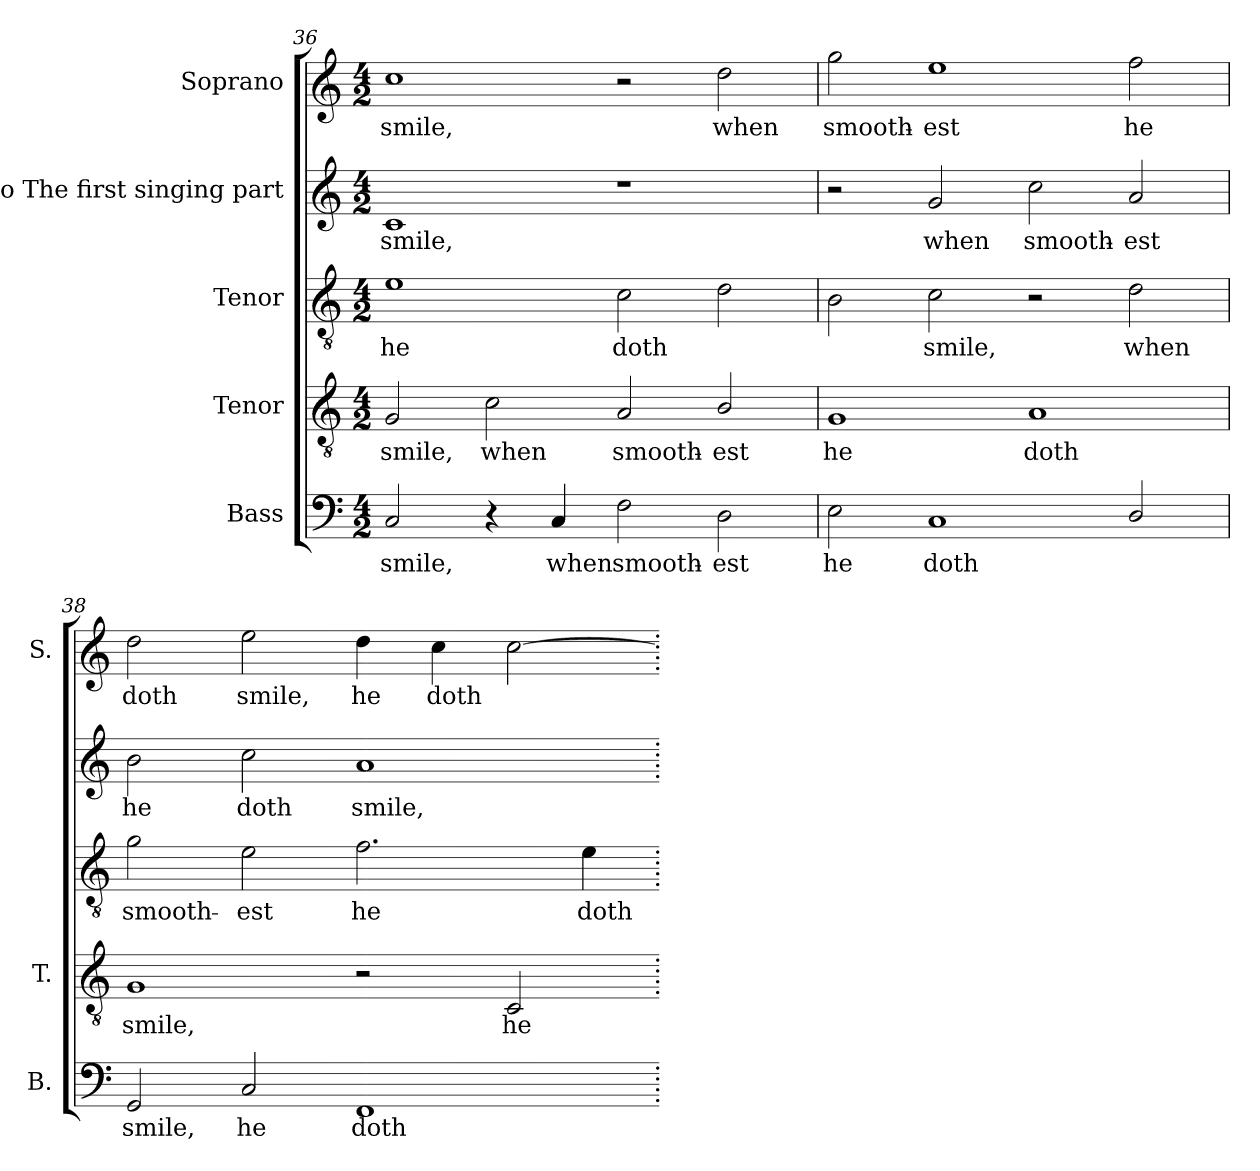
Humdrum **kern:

**kern	**text	**kern	**text	**kern	**text	**kern	**text	**kern	**text
*part5	*part5	*part4	*part4	*part3	*part3	*part2	*part2	*part1	*part1
*staff5	*staff5	*staff4	*staff4	*staff3	*staff3	*staff2	*staff2	*staff1	*staff1
*I"Bass	*	*I"Tenor	*	*I"Tenor	*	*I"Alto The first singing part	*	*I"Soprano	*
*I'B.	*	*I'T.	*	*	*	*	*	*I'S.	*
!!LO:PB:g=z
*clefF4	*	*clefGv2	*	*clefGv2	*	*clefG2	*	*clefG2	*
*	*	*ITrd7c12	*	*ITrd7c12	*	*ITrd7c12	*	*	*
*k[]	*	*k[]	*	*k[]	*	*k[]	*	*k[]	*
*C:	*	*C:	*	*C:	*	*C:	*	*C:	*
*M4/2	*	*M4/2	*	*M4/2	*	*M4/2	*	*M4/2	*
=36	=36	=36	=36	=36	=36	=36	=36	=36	=36
!	!LO:LY:b:color=#000000	!	!	!	!	!	!	!	!
!	!	!	!LO:LY:b:color=#000000	!	!	!	!	!	!
!	!	!	!	!	!LO:LY:b:color=#000000	!	!	!	!
!	!	!	!	!	!	!	!LO:LY:b:color=#000000	!	!
!	!	!	!	!	!	!	!	!	!LO:LY:b:color=#000000
2Ci/	smile,	2GGi/	smile,	1Ei	he	1Ci	smile,	1cci	smile,
!	!	!	!LO:LY:b:color=#000000	!	!	!	!	!	!
4r	.	2Ci\	when	.	.	.	.	.	.
!	!LO:LY:b:color=#000000	!	!	!	!	!	!	!	!
4Ci/	when	.	.	.	.	.	.	.	.
!	!LO:LY:b:color=#000000	!	!	!	!	!	!	!	!
!	!	!	!LO:LY:b:color=#000000	!	!	!	!	!	!
!	!	!	!	!	!LO:LY:b:color=#000000	!	!	!	!
2Fi\	smooth-	2AAi/	smooth-	2Ci\	doth	1r	.	2r	.
!	!LO:LY:b:color=#000000	!	!	!	!	!	!	!	!
!	!	!	!LO:LY:b:color=#000000	!	!	!	!	!	!
!	!	!	!	!	!	!	!	!	!LO:LY:b:color=#000000
2Di\	-est	2BBi/	-est	2Di\	.	.	.	2ddi\	when
=37	=37	=37	=37	=37	=37	=37	=37	=37	=37
!	!LO:LY:b:color=#000000	!	!	!	!	!	!	!	!
!	!	!	!LO:LY:b:color=#000000	!	!	!	!	!	!
!	!	!	!	!	!	!	!	!	!LO:LY:b:color=#000000
2Ei\	he	1GGi	he	2BBi\	.	2r	.	2ggi\	smooth-
!	!LO:LY:b:color=#000000	!	!	!	!	!	!	!	!
!	!	!	!	!	!LO:LY:b:color=#000000	!	!	!	!
!	!	!	!	!	!	!	!LO:LY:b:color=#000000	!	!
!	!	!	!	!	!	!	!	!	!LO:LY:b:color=#000000
1Ci	doth	.	.	2Ci\	smile,	2Gi/	when	1eei	-est
!	!	!	!LO:LY:b:color=#000000	!	!	!	!	!	!
!	!	!	!	!	!	!	!LO:LY:b:color=#000000	!	!
.	.	1AAi	doth	2r	.	2ci\	smooth-	.	.
!	!	!	!	!	!LO:LY:b:color=#000000	!	!	!	!
!	!	!	!	!	!	!	!LO:LY:b:color=#000000	!	!
!	!	!	!	!	!	!	!	!	!LO:LY:b:color=#000000
2Di/	.	.	.	2Di\	when	2Ai/	-est	2ffi\	he
=38	=38	=38	=38	=38	=38	=38	=38	=38	=38
!	!LO:LY:b:color=#000000	!	!	!	!	!	!	!	!
!	!	!	!LO:LY:b:color=#000000	!	!	!	!	!	!
!	!	!	!	!	!LO:LY:b:color=#000000	!	!	!	!
!	!	!	!	!	!	!	!LO:LY:b:color=#000000	!	!
!	!	!	!	!	!	!	!	!	!LO:LY:b:color=#000000
2GGi/	smile,	1GGi	smile,	2Gi\	smooth-	2Bi\	he	2ddi\	doth
!	!LO:LY:b:color=#000000	!	!	!	!	!	!	!	!
!	!	!	!	!	!LO:LY:b:color=#000000	!	!	!	!
!	!	!	!	!	!	!	!LO:LY:b:color=#000000	!	!
!	!	!	!	!	!	!	!	!	!LO:LY:b:color=#000000
2Ci/	he	.	.	2Ei\	-est	2ci\	doth	2eei\	smile,
!	!LO:LY:b:color=#000000	!	!	!	!	!	!	!	!
!	!	!	!	!	!LO:LY:b:color=#000000	!	!	!	!
!	!	!	!	!	!	!	!LO:LY:b:color=#000000	!	!
!	!	!	!	!	!	!	!	!	!LO:LY:b:color=#000000
1FFi	doth	2r	.	2.Fi\	he	1Ai	smile,	4ddi\	he
!	!	!	!	!	!	!	!	!	!LO:LY:b:color=#000000
.	.	.	.	.	.	.	.	4cci\	doth
!	!	!	!LO:LY:b:color=#000000	!	!	!	!	!	!
.	.	2CCi/	he	.	.	.	.	[2cci\	.
!	!	!	!	!	!LO:LY:b:color=#000000	!	!	!	!
.	.	.	.	4Ei\	doth	.	.	.	.
=.	=.	=.	=.	=.	=.	=.	=.	=.	=.
*-	*-	*-	*-	*-	*-	*-	*-	*-	*-
